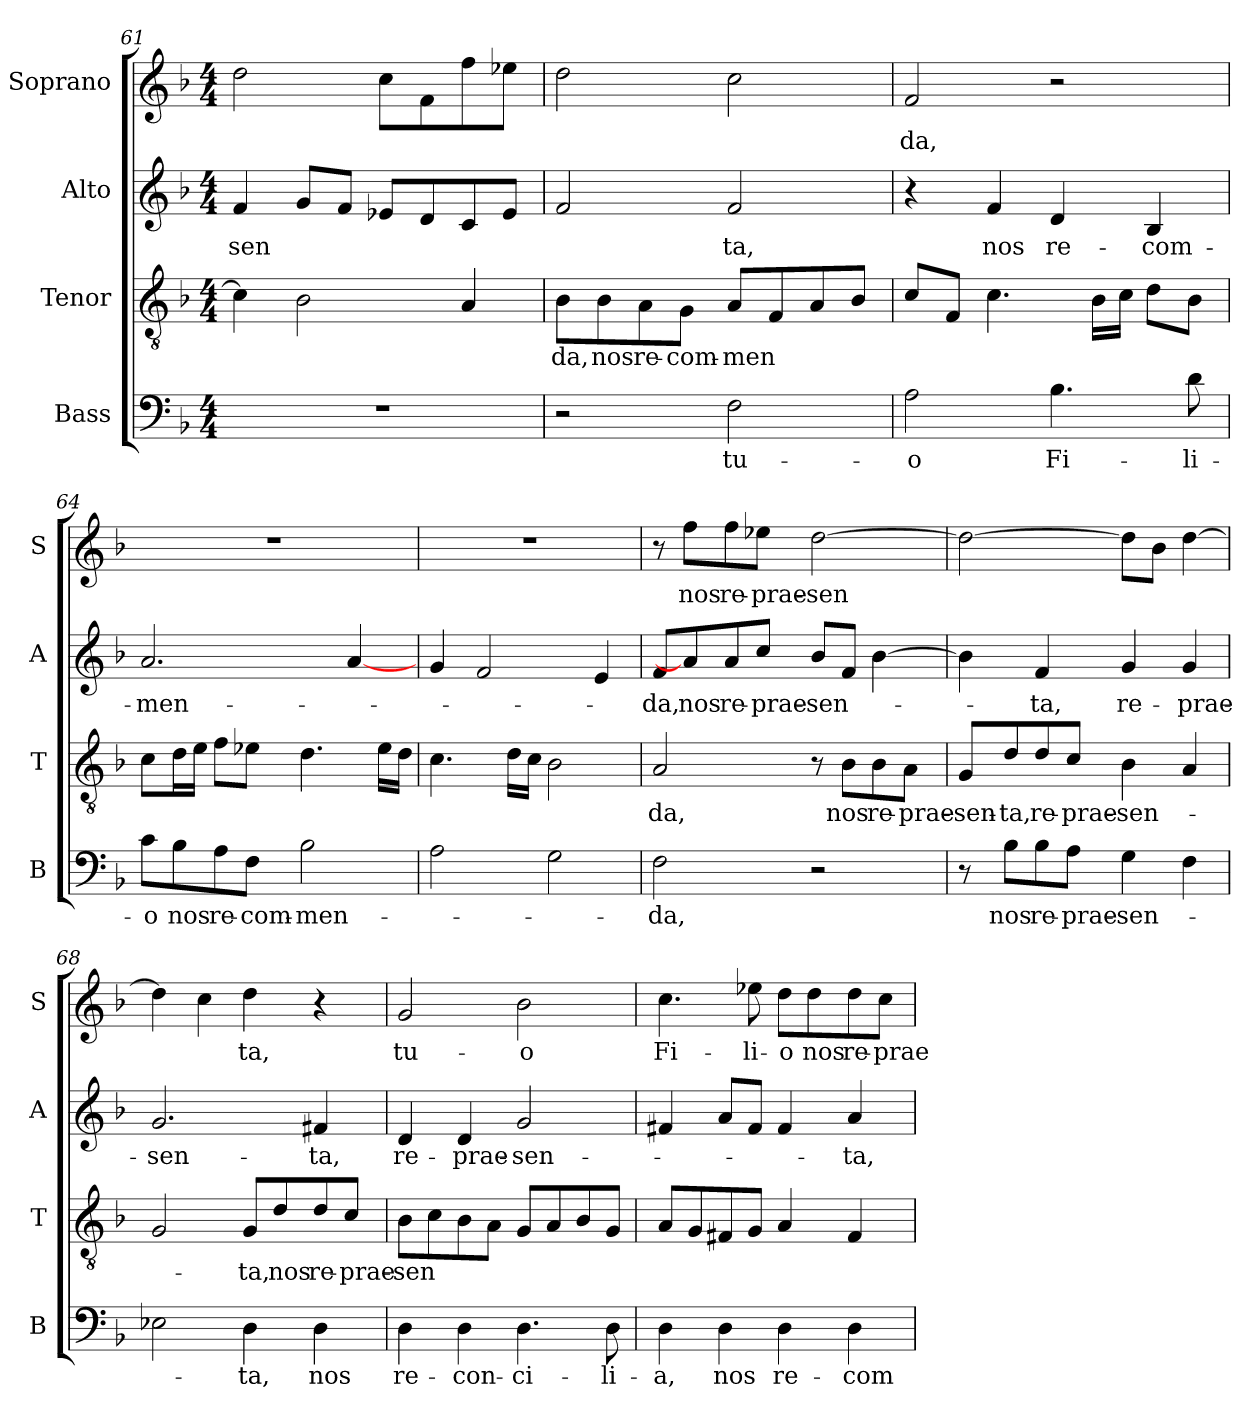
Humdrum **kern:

**kern	**text	**kern	**text	**kern	**text	**kern	**text
*part4	*part4	*part3	*part3	*part2	*part2	*part1	*part1
*staff4	*staff4	*staff3	*staff3	*staff2	*staff2	*staff1	*staff1
*I"Bass	*	*I"Tenor	*	*I"Alto	*	*I"Soprano	*
*I'B	*	*I'T	*	*I'A	*	*I'S	*
!!LO:LB:g=z
*clefF4	*	*clefGv2	*	*clefG2	*	*clefG2	*
*k[b-]	*	*k[b-]	*	*k[b-]	*	*k[b-]	*
*F:	*	*F:	*	*F:	*	*F:	*
*M4/4	*	*M4/4	*	*M4/4	*	*M4/4	*
=61	=61	=61	=61	=61	=61	=61	=61
!	!	!	!	!	!LO:LY:b	!	!
1r	.	4c\]	.	4f/	-sen	2dd\	.
.	.	2B-\	.	8g/L	.	.	.
.	.	.	.	8f/J	.	.	.
.	.	.	.	8e-X/L	.	8cc\L	.
.	.	.	.	8d/	.	8f\	.
.	.	4A/	.	8c/	.	8ff\	.
.	.	.	.	8e-/J	.	8ee-X\J	.
=62	=62	=62	=62	=62	=62	=62	=62
!	!	!	!LO:LY:b	!	!	!	!
2r	.	8B-\L	-da,	2f/	.	2dd\	.
!	!	!	!LO:LY:b	!	!	!	!
.	.	8B-\	nos	.	.	.	.
!	!	!	!LO:LY:b	!	!	!	!
.	.	8A\	re-	.	.	.	.
!	!	!	!LO:LY:b	!	!	!	!
.	.	8G\J	-com-	.	.	.	.
!	!LO:LY:b	!	!LO:LY:b	!	!LO:LY:b	!	!
2F\	tu-	8A/L	-men	2f/	ta,	2cc\	.
.	.	8F/	.	.	.	.	.
.	.	8A/	.	.	.	.	.
.	.	8B-/J	.	.	.	.	.
=63	=63	=63	=63	=63	=63	=63	=63
!	!LO:LY:b	!	!	!	!	!	!LO:LY:b
2A\	-o	8c/L	.	4r	.	2f/	-da,
.	.	8F/J	.	.	.	.	.
!	!	!	!	!	!LO:LY:b	!	!
.	.	4.c\	.	4f/	nos	.	.
!	!LO:LY:b	!	!	!	!LO:LY:b	!	!
4.B-\	Fi-	.	.	4d/	re-	2r	.
.	.	16B-\LL	.	.	.	.	.
.	.	16c\JJ	.	.	.	.	.
!	!	!	!	!	!LO:LY:b	!	!
.	.	8d\L	.	4B-/	-com-	.	.
!	!LO:LY:b	!	!	!	!	!	!
8d\	-li-	8B-\J	.	.	.	.	.
=64	=64	=64	=64	=64	=64	=64	=64
!	!LO:LY:b	!	!	!	!LO:LY:b	!	!
8c\L	-o	8c\L	.	2.a/	-men-	1r	.
!	!LO:LY:b	!	!	!	!	!	!
8B-\	nos	16d\L	.	.	.	.	.
.	.	16e\JJ	.	.	.	.	.
!	!LO:LY:b	!	!	!	!	!	!
8A\	re-	8f\L	.	.	.	.	.
!	!LO:LY:b	!	!	!	!	!	!
8F\J	-com-	8e-X\J	.	.	.	.	.
!	!LO:LY:b	!	!	!	!	!	!
2B-\	-men-	4.d\	.	.	.	.	.
.	.	.	.	[4a/	.	.	.
.	.	16e-\LL	.	.	.	.	.
.	.	16d\JJ	.	.	.	.	.
=65	=65	=65	=65	=65	=65	=65	=65
2A\	.	4.c\	.	4g/	.	1r	.
.	.	.	.	2f/	.	.	.
.	.	16d\LL	.	.	.	.	.
.	.	16c\JJ	.	.	.	.	.
2G\	.	2B-\	.	.	.	.	.
.	.	.	.	4e/	.	.	.
!!LO:LB:g=z
=66	=66	=66	=66	=66	=66	=66	=66
!	!LO:LY:b	!	!LO:LY:b	!	!LO:LY:b	!	!
2F\	-da,	2A/	da,	8f/L	-da,	8r	.
!	!	!	!	!	!LO:LY:b	!	!LO:LY:b
.	.	.	.	8a/]	nos	8ff\L	nos
!	!	!	!	!	!LO:LY:b	!	!LO:LY:b
.	.	.	.	8a/	re-	8ff\	re-
!	!	!	!	!	!LO:LY:b	!	!LO:LY:b
.	.	.	.	8cc/J	-prae-	8ee-X\J	-prae-
!	!	!	!	!	!LO:LY:b	!	!LO:LY:b
2r	.	8r	.	8b-/L	-sen-	[2dd\	-sen
!	!	!	!LO:LY:b	!	!	!	!
.	.	8B-\L	nos	8f/J	.	.	.
!	!	!	!LO:LY:b	!	!	!	!
.	.	8B-\	re-	[4b-\	.	.	.
!	!	!	!LO:LY:b	!	!	!	!
.	.	8A\J	-prae-	.	.	.	.
=67	=67	=67	=67	=67	=67	=67	=67
!	!	!	!LO:LY:b	!	!	!	!
8r	.	8G/L	-sen-	4b-\]	.	2dd\_	.
!	!LO:LY:b	!	!LO:LY:b	!	!	!	!
8B-\L	nos	8d/	-ta,	.	.	.	.
!	!LO:LY:b	!	!LO:LY:b	!	!LO:LY:b	!	!
8B-\	re-	8d/	re-	4f/	-ta,	.	.
!	!LO:LY:b	!	!LO:LY:b	!	!	!	!
8A\J	-prae-	8c/J	-prae-	.	.	.	.
!	!LO:LY:b	!	!LO:LY:b	!	!LO:LY:b	!	!
4G\	-sen-	4B-\	-sen-	4g/	re-	8dd\L]	.
.	.	.	.	.	.	8b-\J	.
!	!	!	!	!	!LO:LY:b	!	!
4F\	.	4A/	.	4g/	-prae-	[4dd\	.
=68	=68	=68	=68	=68	=68	=68	=68
!	!	!	!	!	!LO:LY:b	!	!
2E-X\	.	2G/	.	2.g/	-sen-	4dd\]	.
.	.	.	.	.	.	4cc\	.
!	!LO:LY:b	!	!LO:LY:b	!	!	!	!LO:LY:b
4D\	-ta,	8G/L	-ta,	.	.	4dd\	ta,
!	!	!	!LO:LY:b	!	!	!	!
.	.	8d/	nos	.	.	.	.
!	!LO:LY:b	!	!LO:LY:b	!	!LO:LY:b	!	!
4D\	nos	8d/	re-	4f#X/	-ta,	4r	.
!	!	!	!LO:LY:b	!	!	!	!
.	.	8c/J	-prae-	.	.	.	.
=69	=69	=69	=69	=69	=69	=69	=69
!	!LO:LY:b	!	!LO:LY:b	!	!LO:LY:b	!	!LO:LY:b
4D\	re-	8B-\L	-sen	4d/	re-	2g/	tu-
.	.	8c\	.	.	.	.	.
!	!LO:LY:b	!	!	!	!LO:LY:b	!	!
4D\	-con-	8B-\	.	4d/	-prae-	.	.
.	.	8A\J	.	.	.	.	.
!	!LO:LY:b	!	!	!	!LO:LY:b	!	!LO:LY:b
4.D\	-ci-	8G/L	.	2g/	-sen-	2b-\	-o
.	.	8A/	.	.	.	.	.
.	.	8B-/	.	.	.	.	.
!	!LO:LY:b	!	!	!	!	!	!
8D\	-li-	8G/J	.	.	.	.	.
!!LO:LB:g=z
=70	=70	=70	=70	=70	=70	=70	=70
!	!LO:LY:b	!	!	!	!	!	!LO:LY:b
4D\	-a,	8A/L	.	4f#X/	.	4.cc\	Fi-
.	.	8G/	.	.	.	.	.
!	!LO:LY:b	!	!	!	!	!	!
4D\	nos	8F#X/	.	8a/L	.	.	.
!	!	!	!	!	!	!	!LO:LY:b
.	.	8G/J	.	8f#/J	.	8ee-X\	-li-
!	!LO:LY:b	!	!	!	!	!	!LO:LY:b
4D\	re-	4A/	.	4f#/	.	8dd\L	-o
!	!	!	!	!	!	!	!LO:LY:b
.	.	.	.	.	.	8dd\	nos
!	!LO:LY:b	!	!	!	!LO:LY:b	!	!LO:LY:b
4D\	-com-	4F#/	.	4a/	-ta,	8dd\	re-
!	!	!	!	!	!	!	!LO:LY:b
.	.	.	.	.	.	8cc\J	-prae-
=	=	=	=	=	=	=	=
*-	*-	*-	*-	*-	*-	*-	*-
